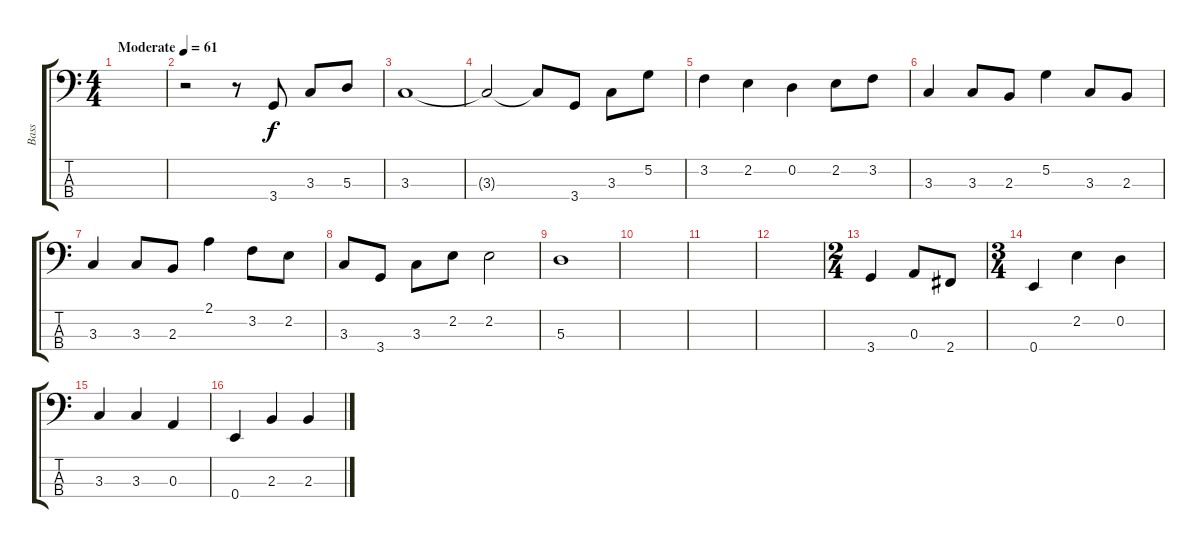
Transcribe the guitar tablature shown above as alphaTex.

\track ("Bass" "Bass") {instrument acousticbass}
\staff {score tabs}
\tuning (G2 D2 A1 E1) {hide}
\ts (4 4)
\tempo (61 "Moderate")
\clef f4
\ks c
|
r.2 r.8 3.4.8 3.3.8 5.3.8 |
3.3.1 |
3.3{t}.2 3.3{t}.8 3.4.8 3.3.8 5.2.8 |
3.2.4 2.2.4 0.2.4 2.2.8 3.2.8 |
3.3.4 3.3.8 2.3.8 5.2.4 3.3.8 2.3.8 |
3.3.4 3.3.8 2.3.8 2.1.4 3.2.8 2.2.8 |
3.3.8 3.4.8 3.3.8 2.2.8 2.2.2 |
5.3.1 |
|
|
|
\ts (2 4)
3.4.4 0.3.8 2.4.8 |
\ts (3 4)
0.4.4 2.2.4 0.2.4 |
3.3.4 3.3.4 0.3.4 |
0.4.4 2.3.4 2.3.4
